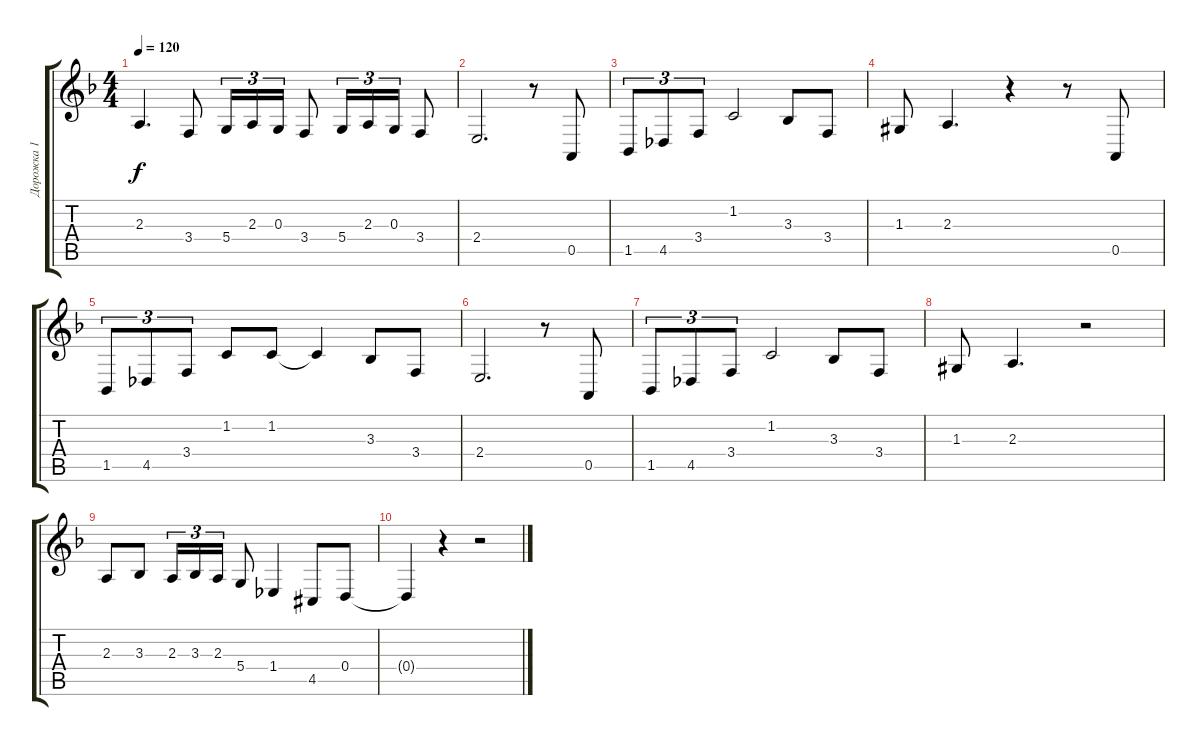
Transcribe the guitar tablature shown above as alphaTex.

\track ("Дорожка 1" "Дорожка 1") {instrument trumpet}
\staff {score tabs}
\tuning (E4 B3 G3 D3 A2 E2) {hide}
\ts (4 4)
\tempo 120
\clef g2
\ks dminor
2.3.4{d dy f} 3.4.8 5.4.16{tu (3 2)} 2.3.16{tu (3 2)} 0.3.16{tu (3 2)} 3.4.8 5.4.16{tu (3 2)} 2.3.16{tu (3 2)} 0.3.16{tu (3 2)} 3.4.8 |
2.4.2{d} r.8 0.5.8 |
1.5.8{tu (3 2)} 4.5.8{tu (3 2)} 3.4.8{tu (3 2)} 1.2.2 3.3.8 3.4.8 |
1.3{acc #}.8 2.3.4{d} r.4 r.8 0.5.8 |
1.5.8{tu (3 2)} 4.5.8{tu (3 2)} 3.4.8{tu (3 2)} 1.2.8 1.2.8 1.2{t}.4 3.3.8 3.4.8 |
2.4.2{d} r.8 0.5.8 |
1.5.8{tu (3 2)} 4.5.8{tu (3 2)} 3.4.8{tu (3 2)} 1.2.2 3.3.8 3.4.8 |
1.3{acc #}.8 2.3.4{d} r.2 |
2.3.8 3.3.8 2.3.16{tu (3 2)} 3.3.16{tu (3 2)} 2.3.16{tu (3 2)} 5.4.8 1.4.4 4.5{acc #}.8 0.4.8 |
0.4{t}.4 r.4 r.2
